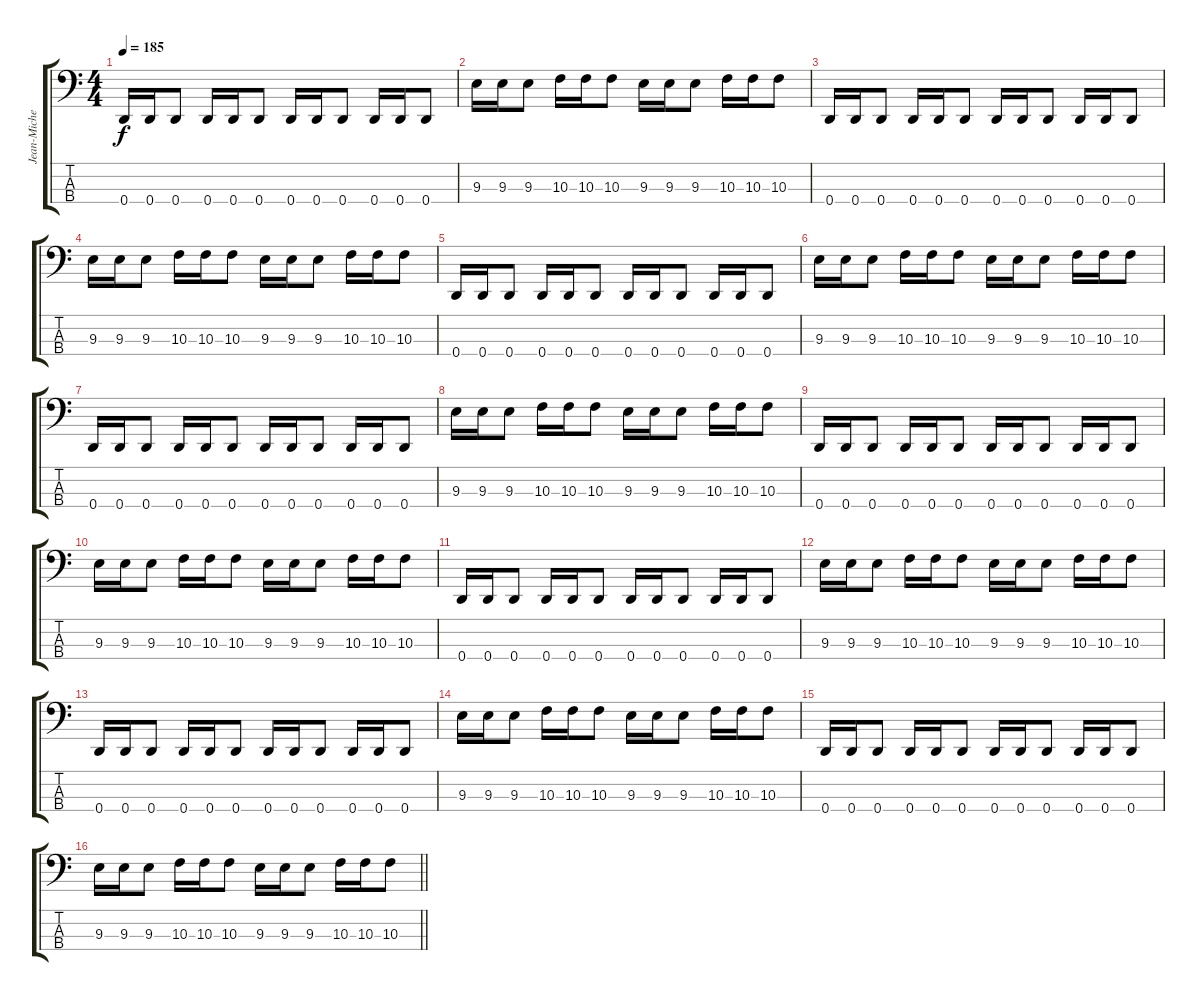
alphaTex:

\track ("Jean-Michel Labadie" "Jean-Miche") {instrument electricbasspick}
\staff {score tabs}
\tuning (F2 C2 G1 D1) {hide}
\ts (4 4)
\tempo 185
\clef f4
\ks c
0.4.16{dy f} 0.4.16 0.4.8 0.4.16 0.4.16 0.4.8 0.4.16 0.4.16 0.4.8 0.4.16 0.4.16 0.4.8 |
9.3.16 9.3.16 9.3.8 10.3.16 10.3.16 10.3.8 9.3.16 9.3.16 9.3.8 10.3.16 10.3.16 10.3.8 |
0.4.16 0.4.16 0.4.8 0.4.16 0.4.16 0.4.8 0.4.16 0.4.16 0.4.8 0.4.16 0.4.16 0.4.8 |
9.3.16 9.3.16 9.3.8 10.3.16 10.3.16 10.3.8 9.3.16 9.3.16 9.3.8 10.3.16 10.3.16 10.3.8 |
0.4.16 0.4.16 0.4.8 0.4.16 0.4.16 0.4.8 0.4.16 0.4.16 0.4.8 0.4.16 0.4.16 0.4.8 |
9.3.16 9.3.16 9.3.8 10.3.16 10.3.16 10.3.8 9.3.16 9.3.16 9.3.8 10.3.16 10.3.16 10.3.8 |
0.4.16 0.4.16 0.4.8 0.4.16 0.4.16 0.4.8 0.4.16 0.4.16 0.4.8 0.4.16 0.4.16 0.4.8 |
9.3.16 9.3.16 9.3.8 10.3.16 10.3.16 10.3.8 9.3.16 9.3.16 9.3.8 10.3.16 10.3.16 10.3.8 |
0.4.16 0.4.16 0.4.8 0.4.16 0.4.16 0.4.8 0.4.16 0.4.16 0.4.8 0.4.16 0.4.16 0.4.8 |
9.3.16 9.3.16 9.3.8 10.3.16 10.3.16 10.3.8 9.3.16 9.3.16 9.3.8 10.3.16 10.3.16 10.3.8 |
0.4.16 0.4.16 0.4.8 0.4.16 0.4.16 0.4.8 0.4.16 0.4.16 0.4.8 0.4.16 0.4.16 0.4.8 |
9.3.16 9.3.16 9.3.8 10.3.16 10.3.16 10.3.8 9.3.16 9.3.16 9.3.8 10.3.16 10.3.16 10.3.8 |
0.4.16 0.4.16 0.4.8 0.4.16 0.4.16 0.4.8 0.4.16 0.4.16 0.4.8 0.4.16 0.4.16 0.4.8 |
9.3.16 9.3.16 9.3.8 10.3.16 10.3.16 10.3.8 9.3.16 9.3.16 9.3.8 10.3.16 10.3.16 10.3.8 |
0.4.16 0.4.16 0.4.8 0.4.16 0.4.16 0.4.8 0.4.16 0.4.16 0.4.8 0.4.16 0.4.16 0.4.8 |
\barLineRight lightlight
9.3.16 9.3.16 9.3.8 10.3.16 10.3.16 10.3.8 9.3.16 9.3.16 9.3.8 10.3.16 10.3.16 10.3.8
